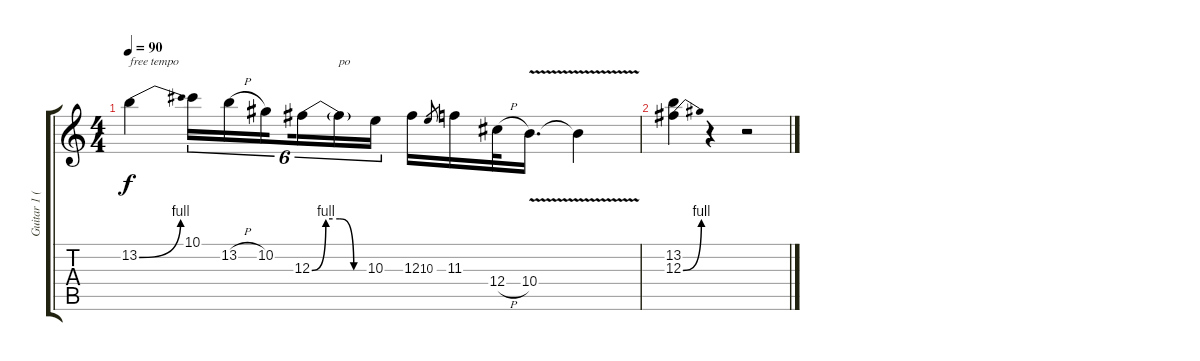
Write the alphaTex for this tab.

\track ("Guitar 1 (Slash)" "Guitar 1 (") {instrument overdrivenguitar}
\staff {score tabs}
\tuning (Eb4 Bb3 Gb3 Db3 Ab2 Eb2) {hide}
\ts (4 4)
\tempo 90
\clef g2
\ks c
13.2{be (bend 0 0 60 4)}.4{txt "free tempo" dy f} 10.1.16{tu (6 4)} 13.2{h}.16{tu (6 4)} 10.2.16{tu (6 4) beam splitsecondary} 12.3{be (custom 0 0 15 4 30 4 45 0 60 0)}.16{tu (6 4)} 12.3{t}.16{tu (6 4) txt "po"} 10.3.16{tu (6 4)} 12.3.16 10.3.8{gr} 11.3.16 12.4{h}.32 10.4{v}.16{d} 10.4{t}.4 |
(13.2 12.3{be (bend 0 0 60 4)}).4 r.4 r.2
